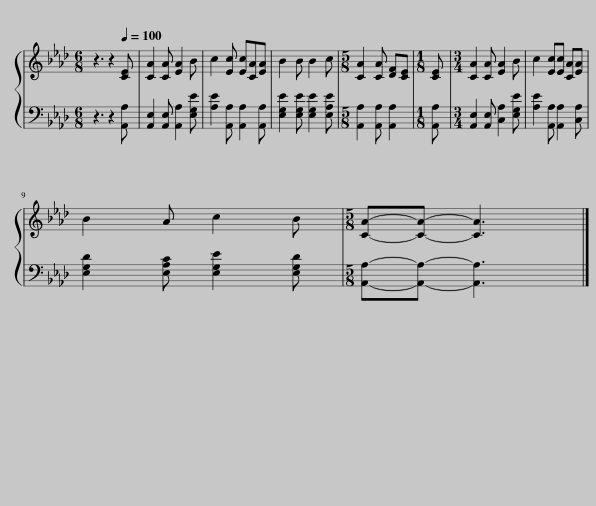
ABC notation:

X:1
%%score { 1 | 2 }
L:1/8
M:6/8
I:linebreak $
K:Ab
V:1 treble
V:2 bass
V:1
 z3 z2[Q:1/4=100] [CE] | [CA]2 [CA] [EA]2 B | c2 [Ec] [Ec][CA][EA] | B2 B B2 c |[M:5/8] [CA]2 [CA] [DF][CE] | %5
[M:1/8] [CE] |[M:3/4] [CA]2 [CA] [EA]2 B | c2 [Ec][Ec] [CA][EA] |$ B2 A c2 B |[M:5/8] [CA]-[CA]- [CA]3 |] %10
V:2
 z3 z2 [A,,A,] | [A,,E,]2 [A,,E,] [A,,A,]2 [E,G,E] | [A,E]2 [A,,A,] [A,,A,]2 [A,,A,] | [E,G,E]2 [E,G,E] [E,G,E]2 [E,A,E] |[M:5/8] [A,,A,]2 [A,,A,] [A,,A,]2 | %5
[M:1/8] [A,,A,] |[M:3/4] [A,,E,]2 [A,,E,] [C,A,]2 [E,G,E] | [A,E]2 [A,,A,] [A,,A,]2 [C,A,] |$ [E,G,D]2 [E,A,C] [E,G,E]2 [E,G,D] |[M:5/8] [A,,A,]-[A,,A,]- [A,,A,]3 |] %10
